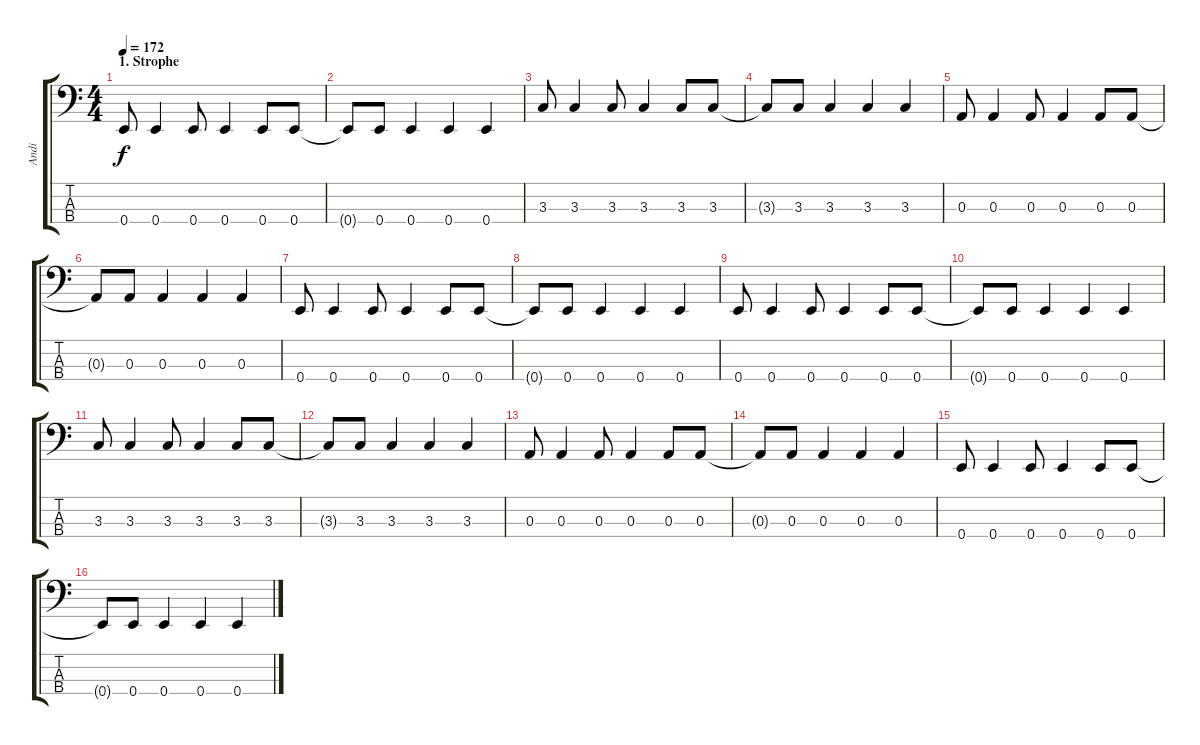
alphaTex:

\track ("Andi" "Andi") {instrument electricbassfinger}
\staff {score tabs}
\tuning (G2 D2 A1 E1) {hide}
\ts (4 4)
\section ("" "1. Strophe")
\tempo 172
\clef f4
\ks c
0.4.8{dy f} 0.4.4 0.4.8 0.4.4 0.4.8 0.4.8 |
0.4{t}.8 0.4.8 0.4.4 0.4.4 0.4.4 |
3.3.8 3.3.4 3.3.8 3.3.4 3.3.8 3.3.8 |
3.3{t}.8 3.3.8 3.3.4 3.3.4 3.3.4 |
0.3.8 0.3.4 0.3.8 0.3.4 0.3.8 0.3.8 |
0.3{t}.8 0.3.8 0.3.4 0.3.4 0.3.4 |
0.4.8 0.4.4 0.4.8 0.4.4 0.4.8 0.4.8 |
0.4{t}.8 0.4.8 0.4.4 0.4.4 0.4.4 |
0.4.8 0.4.4 0.4.8 0.4.4 0.4.8 0.4.8 |
0.4{t}.8 0.4.8 0.4.4 0.4.4 0.4.4 |
3.3.8 3.3.4 3.3.8 3.3.4 3.3.8 3.3.8 |
3.3{t}.8 3.3.8 3.3.4 3.3.4 3.3.4 |
0.3.8 0.3.4 0.3.8 0.3.4 0.3.8 0.3.8 |
0.3{t}.8 0.3.8 0.3.4 0.3.4 0.3.4 |
0.4.8 0.4.4 0.4.8 0.4.4 0.4.8 0.4.8 |
0.4{t}.8 0.4.8 0.4.4 0.4.4 0.4.4
